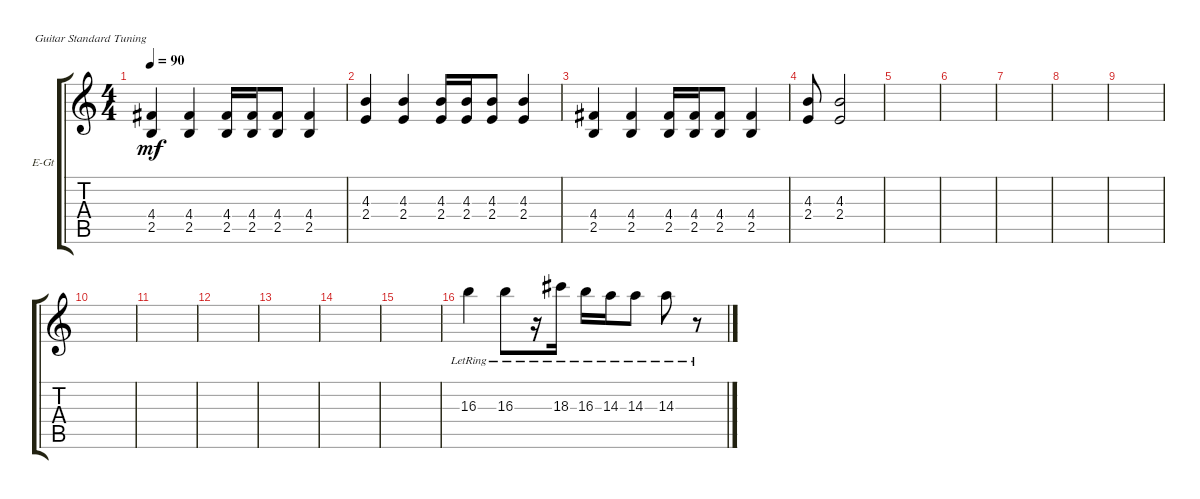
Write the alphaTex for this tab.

\defaultSystemsLayout 4
\bracketExtendMode groupsimilarinstruments
\firstSystemTrackNameOrientation horizontal
\otherSystemsTrackNameOrientation horizontal
\track ("Electric Guitar" "E-Gt") {instrument overdrivenguitar}
\staff {score tabs}
\tuning (E4 B3 G3 D3 A2 E2)
\ts (4 4)
\tempo 90
\clef g2
\ks c
(2.5 4.4).4{dy mf} (2.5 4.4).4 (2.5 4.4).16 (2.5 4.4).16 (2.5 4.4).8 (2.5 4.4).4 |
(2.4 4.3).4 (2.4 4.3).4 (4.3 2.4).16 (4.3 2.4).16 (4.3 2.4).8 (4.3 2.4).4 |
(2.5 4.4).4 (2.5 4.4).4 (2.5 4.4).16 (2.5 4.4).16 (2.5 4.4).8 (2.5 4.4).4 |
(2.4 4.3).8 (2.4 4.3).2 |
|
|
|
|
|
|
|
|
|
|
|
16.3{lr}.4 16.3{lr}.8 r.16 18.3{lr}.16 16.3{lr}.16 14.3{lr}.16 14.3{lr}.8 14.3{lr}.8 r.8
